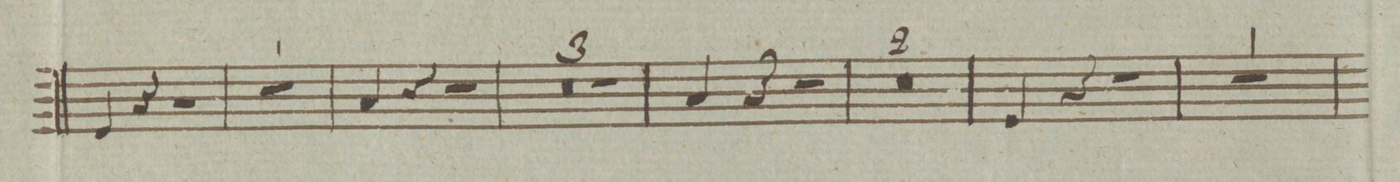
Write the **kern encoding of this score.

**kern	**dynam
*I"3. Timpano. C. G. F.	*
*clefF4	*
*k[]	*
*met(c|)	*
*M2/2	*
4GG/	.
4r	.
2r	.
=55	=55
1r	.
=56	=56
4C/	.
4r	.
2r	.
=57	=57
0r	.
=58	=58
=59	=59
1r	.
=60	=60
4C/	.
4r	.
2r	.
=61	=61
0r	.
=62	=62
=63	=63
4GG/	.
4r	.
2r	.
=64	=64
1r	.
=65	=65
*-	*-
